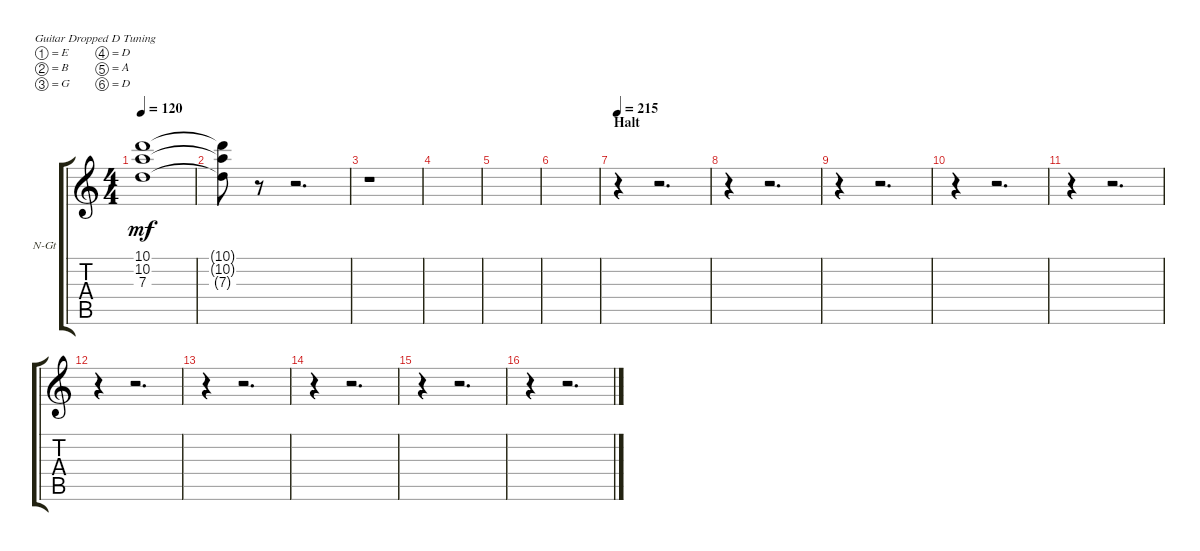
\bracketExtendMode groupsimilarinstruments
\firstSystemTrackNameOrientation horizontal
\otherSystemsTrackNameOrientation horizontal
\track ("Keyboard (Christian)" "N-Gt") {instrument acousticguitarnylon}
\staff {score tabs}
\tuning (E4 B3 G3 D3 A2 D2)
\ts (4 4)
\tempo 120
\clef g2
\ks c
(10.1 10.2{t} 7.3{t}).1{dy mf} |
(10.1{t} 10.2{t} 7.3{t}).8 r.8 r.2{d} |
r.1 |
|
|
|
\section ("" "Halt")
\tempo 215
r.4 r.2{d} |
r.4 r.2{d} |
r.4 r.2{d} |
r.4 r.2{d} |
r.4 r.2{d} |
r.4 r.2{d} |
r.4 r.2{d} |
r.4 r.2{d} |
r.4 r.2{d} |
r.4 r.2{d}
